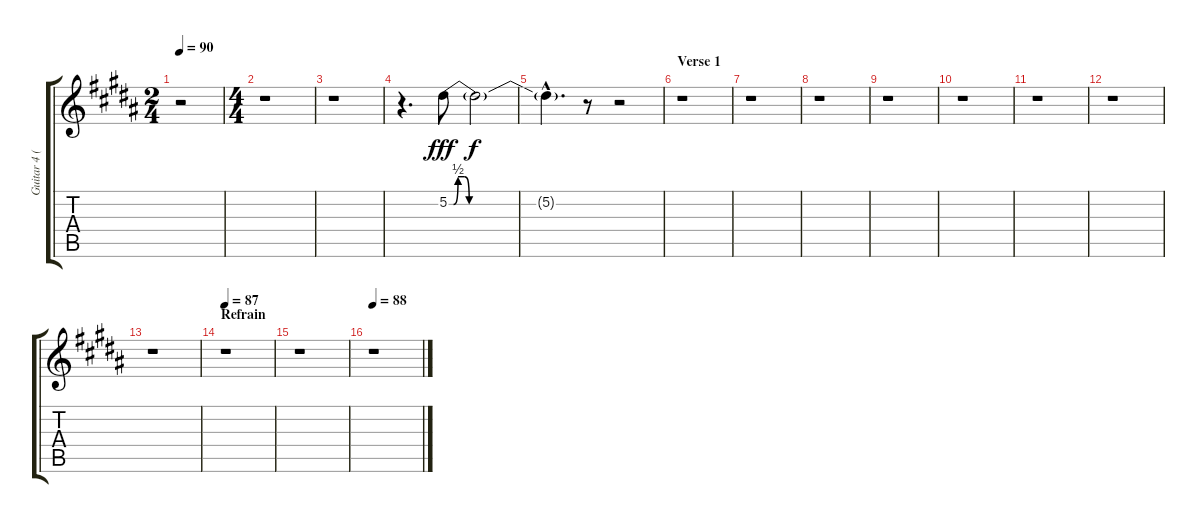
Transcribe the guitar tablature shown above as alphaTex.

\track ("Guitar 4 (12-String)" "Guitar 4 (") {instrument distortionguitar}
\staff {score tabs}
\tuning (Eb4 Bb3 Gb3 Db3 Ab2 Eb2) {hide}
\ts (2 4)
\tempo 90
\tempo 86
\tempo 90
\clef g2
\ks b
r.2{dy fff instrument distortionguitar} |
\ts (4 4)
r.1 |
r.1 |
r.4{d} 5.2{be (custom 0 0 2 0 4 2 7 2 9 0 15 0 30 0 45 0 60 0)}.8{volume 16 balance 8 instrument electricguitarclean} 5.2{t}.2{dy f volume 5} |
5.2{hac t}.4{d} r.8 r.2 |
\section ("" "Verse 1")
r.1 |
r.1 |
r.1 |
r.1 |
r.1 |
r.1 |
r.1 |
r.1 |
\section ("" "Refrain")
\tempo 87
r.1 |
r.1 |
\tempo 88
r.1
